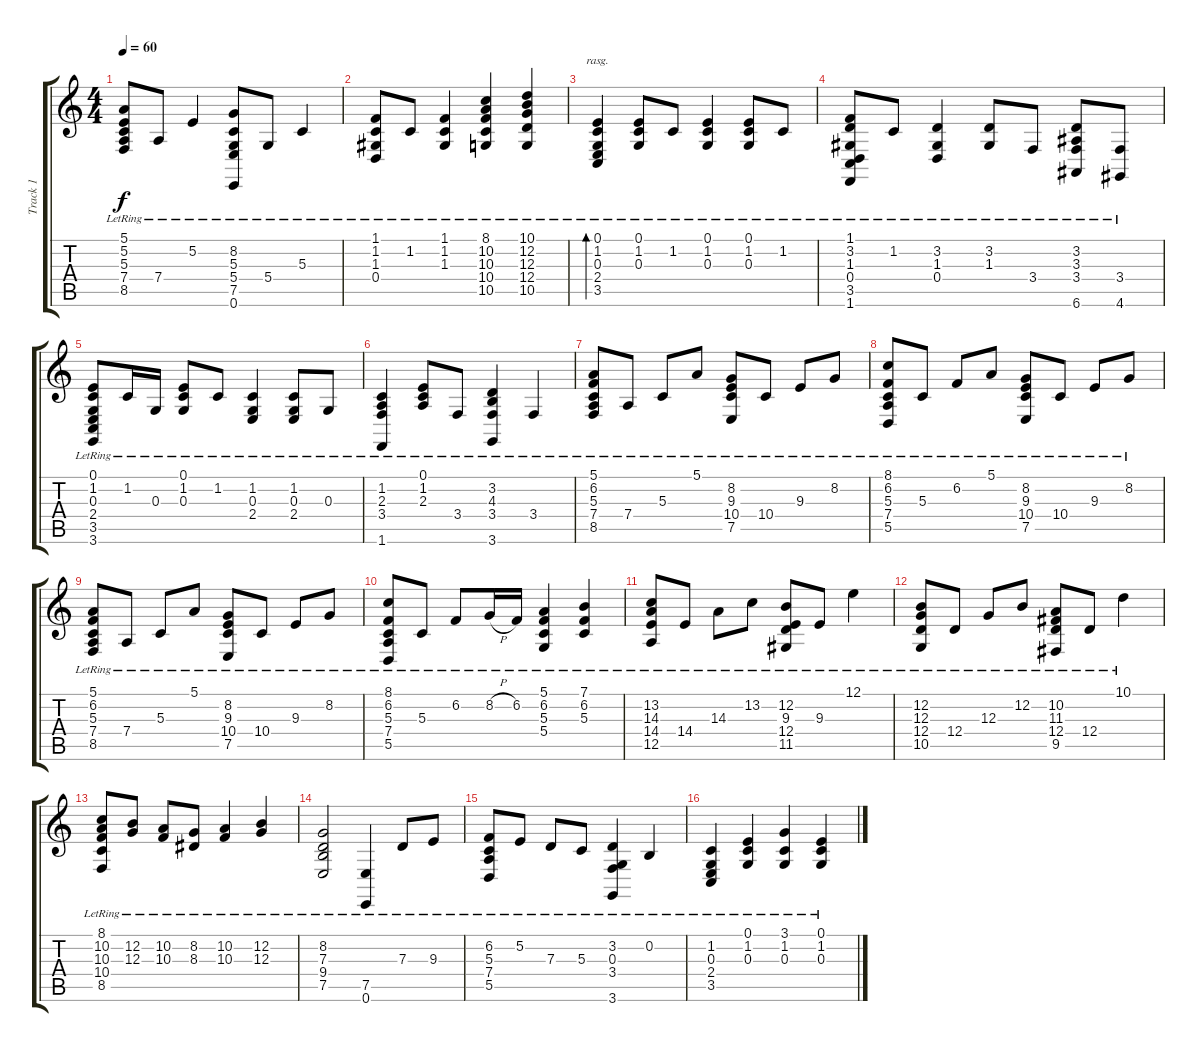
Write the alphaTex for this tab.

\track ("Track 1" "Track 1") {instrument brightacousticpiano}
\staff {score tabs}
\tuning (E4 B3 G3 D3 A2 E2) {hide}
\ts (4 4)
\tempo 60
\clef g2
\ks c
(5.1{lr} 5.2{lr} 5.3{lr} 7.4{lr} 8.5{lr}).8{dy f} 7.4{lr}.8 5.2{lr}.4 (8.2{lr} 5.3{lr} 5.4{lr} 7.5{lr} 0.6{lr}).8 5.4{lr}.8 5.3{lr}.4 |
(1.1{lr} 1.2{lr} 1.3{lr} 0.4{lr}).8 1.2{lr}.8 (1.1{lr} 1.2{lr} 1.3{lr}).4 (8.1{lr} 10.2{lr} 10.3{lr} 10.4{lr} 10.5{lr}).4 (10.1{lr} 12.2{lr} 12.3{lr} 12.4{lr} 10.5{lr}).4 |
(0.1{lr} 1.2{lr} 0.3{lr} 2.4{lr} 3.5{lr}).4{bd 60 rasg ii} (0.1{lr} 1.2{lr} 0.3{lr}).8 1.2{lr}.8 (0.1{lr} 1.2{lr} 0.3{lr}).4 (0.1{lr} 1.2{lr} 0.3{lr}).8 1.2{lr}.8 |
(1.1{lr} 3.2{lr} 1.3{lr} 0.4{lr} 3.5{lr} 1.6{lr}).8 1.2{lr}.8 (3.2{lr} 1.3{lr} 0.4{lr}).4 (3.2{lr} 1.3{lr}).8 3.4{lr}.8 (3.2{lr} 3.3{lr} 3.4{lr} 6.6{lr}).8 (3.4{lr} 4.6{lr}).8 |
(0.1{lr} 1.2{lr} 0.3{lr} 2.4{lr} 3.5{lr} 3.6{lr}).8 1.2{lr}.16 0.3{lr}.16 (0.1{lr} 1.2{lr} 0.3{lr}).8 1.2{lr}.8 (1.2{lr} 0.3{lr} 2.4{lr}).4 (1.2{lr} 0.3{lr} 2.4{lr}).8 0.3{lr}.8 |
(1.2{lr} 2.3{lr} 3.4{lr} 1.6{lr}).4 (0.1{lr} 1.2{lr} 2.3{lr}).8 3.4{lr}.8 (3.2{lr} 4.3{lr} 3.4{lr} 3.6{lr}).4 3.4{lr}.4 |
(5.1{lr} 6.2{lr} 5.3{lr} 7.4{lr} 8.5{lr}).8 7.4{lr}.8 5.3{lr}.8 5.1{lr}.8 (8.2{lr} 9.3{lr} 10.4{lr} 7.5{lr}).8 10.4{lr}.8 9.3{lr}.8 8.2{lr}.8 |
(8.1{lr} 6.2{lr} 5.3{lr} 7.4{lr} 5.5{lr}).8 5.3{lr}.8 6.2{lr}.8 5.1{lr}.8 (8.2{lr} 9.3{lr} 10.4{lr} 7.5{lr}).8 10.4{lr}.8 9.3{lr}.8 8.2{lr}.8 |
(5.1{lr} 6.2{lr} 5.3{lr} 7.4{lr} 8.5{lr}).8 7.4{lr}.8 5.3{lr}.8 5.1{lr}.8 (8.2{lr} 9.3{lr} 10.4{lr} 7.5{lr}).8 10.4{lr}.8 9.3{lr}.8 8.2{lr}.8 |
(8.1{lr} 6.2{lr} 5.3{lr} 7.4{lr} 5.5{lr}).8 5.3{lr}.8 6.2{lr}.8 8.2{h lr}.16 6.2{lr}.16 (5.1{lr} 6.2{lr} 5.3{lr} 5.4{lr}).4 (7.1{lr} 6.2{lr} 5.3{lr}).4 |
(13.2{lr} 14.3{lr} 14.4{lr} 12.5{lr}).8 14.4{lr}.8 14.3{lr}.8 13.2{lr}.8 (12.2{lr} 9.3{lr} 12.4{lr} 11.5{lr}).8 9.3{lr}.8 12.1{lr}.4 |
(12.2{lr} 12.3{lr} 12.4{lr} 10.5{lr}).8 12.4{lr}.8 12.3{lr}.8 12.2{lr}.8 (10.2{lr} 11.3{lr} 12.4{lr} 9.5{lr}).8 12.4{lr}.8 10.1{lr}.4 |
(8.1{lr} 10.2{lr} 10.3{lr} 10.4{lr} 8.5{lr}).8 (12.2{lr} 12.3{lr}).8 (10.2{lr} 10.3{lr}).8 (8.2{lr} 8.3{lr}).8 (10.2{lr} 10.3{lr}).4 (12.2{lr} 12.3{lr}).4 |
(8.2{lr} 7.3{lr} 9.4{lr} 7.5{lr}).2 (7.5{lr} 0.6{lr}).4 7.3{lr}.8 9.3{lr}.8 |
(6.2{lr} 5.3{lr} 7.4{lr} 5.5{lr}).8 5.2{lr}.8 7.3{lr}.8 5.3{lr}.8 (3.2{lr} 0.3{lr} 3.4{lr} 3.6{lr}).4 0.2{lr}.4 |
(1.2{lr} 0.3{lr} 2.4{lr} 3.5{lr}).4 (0.1{lr} 1.2{lr} 0.3{lr}).4 (3.1{lr} 1.2{lr} 0.3{lr}).4 (0.1{lr} 1.2{lr} 0.3{lr}).4
